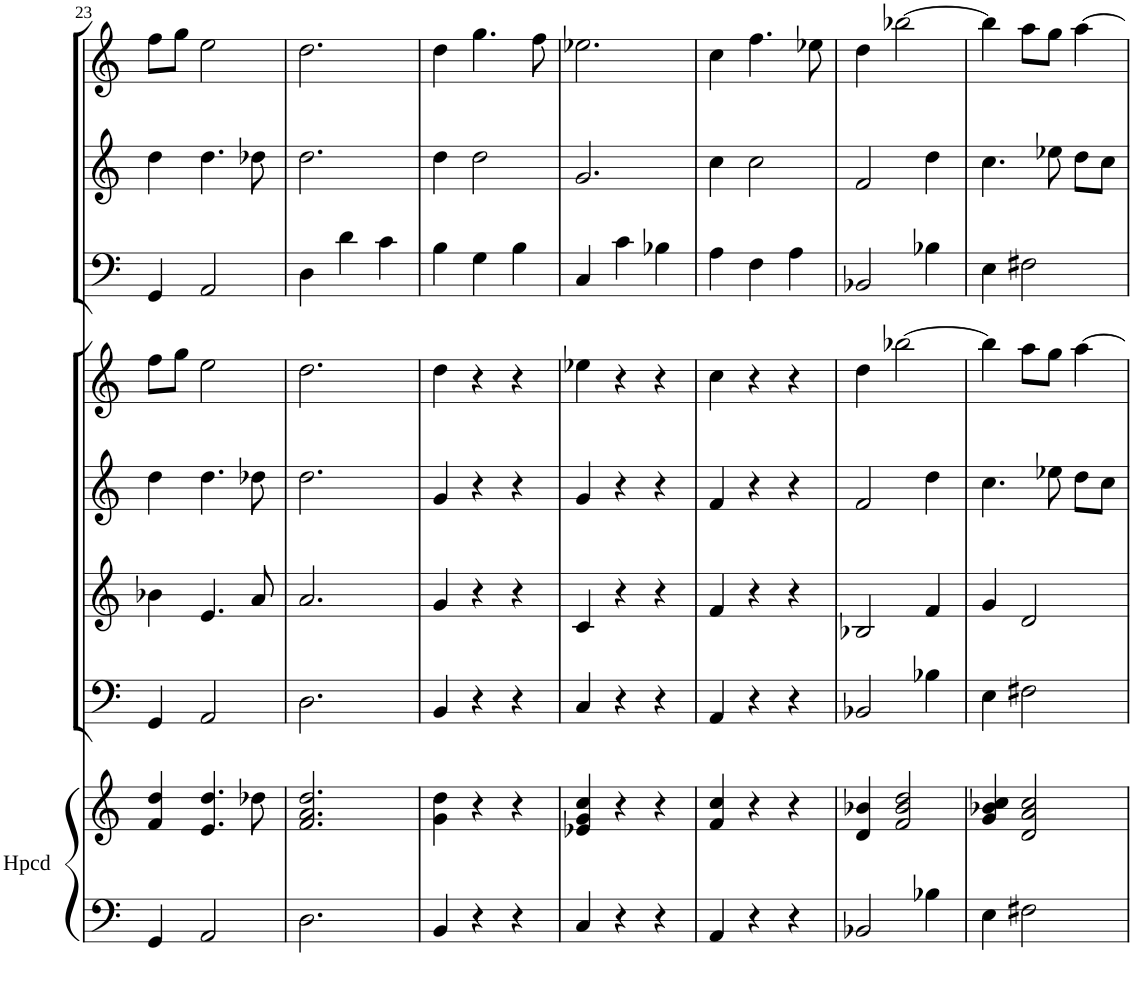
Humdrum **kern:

**kern	**kern	**kern	**kern	**kern	**kern	**kern	**kern	**kern
*part8	*part8	*part7	*part6	*part5	*part4	*part3	*part2	*part1
*staff9	*staff8	*staff7	*staff6	*staff5	*staff4	*staff3	*staff2	*staff1
*I"Harpsichord	*	*I"Double-bass	*I"Viola	*I"Violin II	*I"Violin I	*I"Cello solo	*I"Violin solo II	*I"Violin solo I
*I'Hpcd	*	*	*	*	*	*	*I'Vln	*I'Vln
!!LO:PB:g=z
*clefF4	*clefG2	*clefF4	*clefG2	*clefG2	*clefG2	*clefF4	*clefG2	*clefG2
*k[]	*k[]	*k[]	*k[]	*k[]	*k[]	*k[]	*k[]	*k[]
*M3/4	*M3/4	*M3/4	*M3/4	*M3/4	*M3/4	*M3/4	*M3/4	*M3/4
=23	=23	=23	=23	=23	=23	=23	=23	=23
4GG/	4f/ 4dd/	4GG/	4b-X\	4dd\	8ff\L	4GG/	4dd\	8ff\L
.	.	.	.	.	8gg\J	.	.	8gg\J
2AA/	4.e/ 4.dd/	2AA/	4.e/	4.dd\	2ee\	2AA/	4.dd\	2ee\
.	8dd-X\	.	8a/	8dd-X\	.	.	8dd-X\	.
=24	=24	=24	=24	=24	=24	=24	=24	=24
2.D\	2.f/ 2.a/ 2.dd/	2.D\	2.a/	2.dd\	2.dd\	4D\	2.dd\	2.dd\
.	.	.	.	.	.	4d\	.	.
.	.	.	.	.	.	4c\	.	.
=25	=25	=25	=25	=25	=25	=25	=25	=25
4BB/	4g\ 4dd\	4BB/	4g/	4g/	4dd\	4B\	4dd\	4dd\
4r	4r	4r	4r	4r	4r	4G\	2dd\	4.gg\
4r	4r	4r	4r	4r	4r	4B\	.	.
.	.	.	.	.	.	.	.	8ff\
=26	=26	=26	=26	=26	=26	=26	=26	=26
4C/	4e-X/ 4g/ 4cc/	4C/	4c/	4g/	4ee-X\	4C/	2.g/	2.ee-X\
4r	4r	4r	4r	4r	4r	4c\	.	.
4r	4r	4r	4r	4r	4r	4B-X\	.	.
=27	=27	=27	=27	=27	=27	=27	=27	=27
4AA/	4f/ 4cc/	4AA/	4f/	4f/	4cc\	4A\	4cc\	4cc\
4r	4r	4r	4r	4r	4r	4F\	2cc\	4.ff\
4r	4r	4r	4r	4r	4r	4A\	.	.
.	.	.	.	.	.	.	.	8ee-X\
=28	=28	=28	=28	=28	=28	=28	=28	=28
2BB-X/	4d/ 4b-X/	2BB-X/	2B-X/	2f/	4dd\	2BB-X/	2f/	4dd\
.	2f/ 2b-/ 2dd/	.	.	.	[2bb-X\	.	.	[2bb-X\
4B-X\	.	4B-X\	4f/	4dd\	.	4B-X\	4dd\	.
=29	=29	=29	=29	=29	=29	=29	=29	=29
4E\	4g/ 4b-X/ 4cc/	4E\	4g/	4.cc\	4bb-\]	4E\	4.cc\	4bb-\]
2F#X\	2d/ 2a/ 2cc/	2F#X\	2d/	.	8aa\L	2F#X\	.	8aa\L
.	.	.	.	8ee-X\	8gg\J	.	8ee-X\	8gg\J
.	.	.	.	8dd\L	[4aa\	.	8dd\L	[4aa\
.	.	.	.	8cc\J	.	.	8cc\J	.
=	=	=	=	=	=	=	=	=
*-	*-	*-	*-	*-	*-	*-	*-	*-
